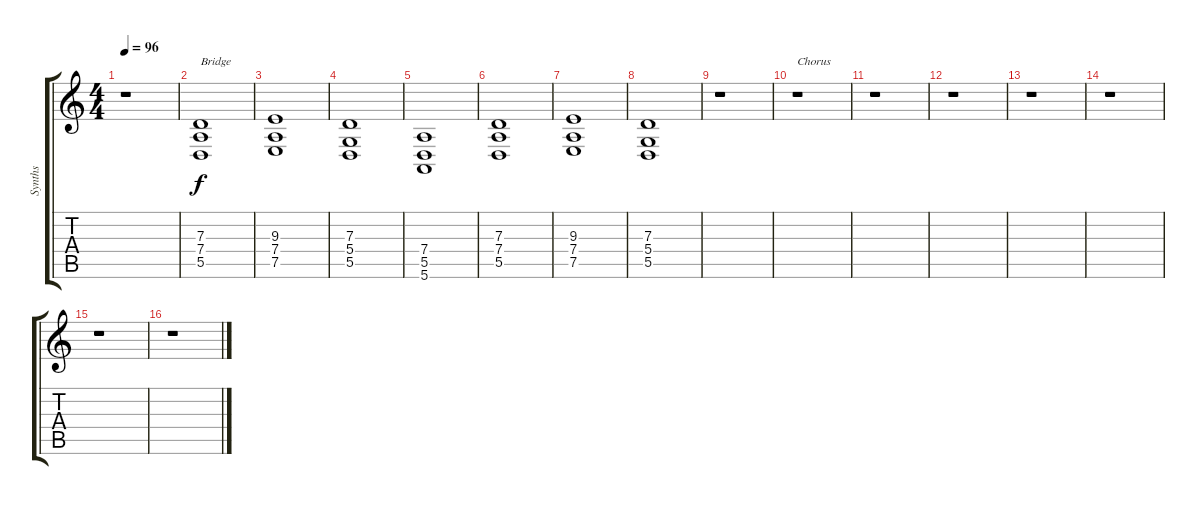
\track ("Synths" "Synths") {instrument stringensemble1}
\staff {score tabs}
\tuning (E4 B3 G3 D3 A2 E2) {hide}
\ts (4 4)
\tempo 96
\clef g2
\ks c
r.1{dy f} |
(7.3 7.4 5.5).1{txt "Bridge"} |
(9.3 7.4 7.5).1 |
(7.3 5.4 5.5).1 |
(7.4 5.5 5.6).1 |
(7.3 7.4 5.5).1 |
(9.3 7.4 7.5).1 |
(7.3 5.4 5.5).1 |
r.1 |
r.1{txt "Chorus"} |
r.1 |
r.1 |
r.1 |
r.1 |
r.1 |
r.1
